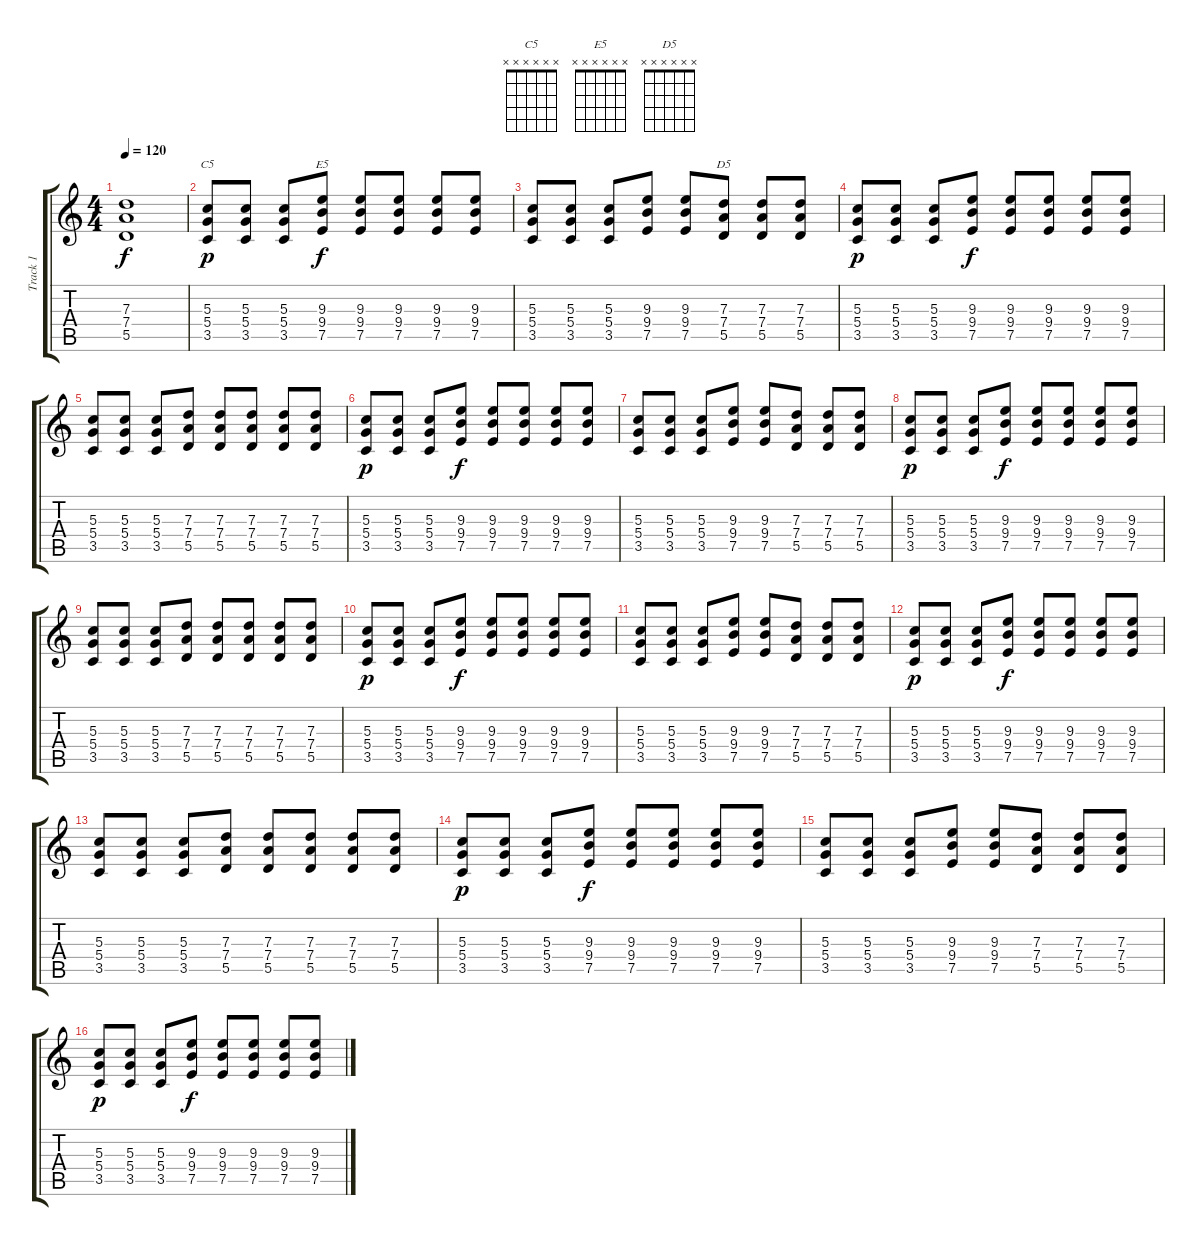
\track ("Track 1" "Track 1") {instrument overdrivenguitar}
\staff {score tabs}
\tuning (E4 B3 G3 D3 A2 E2) {hide}
\chord ("C5" x x x x x x)
\chord ("E5" x x x x x x)
\chord ("D5" x x x x x x)
\ts (4 4)
\tempo 120
\clef g2
\ks c
(7.3{t} 7.4{t} 5.5{t}).1{dy f} |
(5.3 5.4 3.5).8{ch "C5" dy p} (5.3 5.4 3.5).8 (5.3 5.4 3.5).8 (9.3 9.4 7.5).8{ch "E5" dy f} (9.3 9.4 7.5).8 (9.3 9.4 7.5).8 (9.3 9.4 7.5).8 (9.3 9.4 7.5).8 |
(5.3 5.4 3.5).8 (5.3 5.4 3.5).8 (5.3 5.4 3.5).8 (9.3 9.4 7.5).8 (9.3 9.4 7.5).8 (7.3 7.4 5.5).8{ch "D5"} (7.3 7.4 5.5).8 (7.3 7.4 5.5).8 |
(5.3 5.4 3.5).8{dy p} (5.3 5.4 3.5).8 (5.3 5.4 3.5).8 (9.3 9.4 7.5).8{dy f} (9.3 9.4 7.5).8 (9.3 9.4 7.5).8 (9.3 9.4 7.5).8 (9.3 9.4 7.5).8 |
(5.3 5.4 3.5).8 (5.3 5.4 3.5).8 (5.3 5.4 3.5).8 (7.3 7.4 5.5).8 (7.3 7.4 5.5).8 (7.3 7.4 5.5).8 (7.3 7.4 5.5).8 (7.3 7.4 5.5).8 |
(5.3 5.4 3.5).8{dy p} (5.3 5.4 3.5).8 (5.3 5.4 3.5).8 (9.3 9.4 7.5).8{dy f} (9.3 9.4 7.5).8 (9.3 9.4 7.5).8 (9.3 9.4 7.5).8 (9.3 9.4 7.5).8 |
(5.3 5.4 3.5).8 (5.3 5.4 3.5).8 (5.3 5.4 3.5).8 (9.3 9.4 7.5).8 (9.3 9.4 7.5).8 (7.3 7.4 5.5).8 (7.3 7.4 5.5).8 (7.3 7.4 5.5).8 |
(5.3 5.4 3.5).8{dy p} (5.3 5.4 3.5).8 (5.3 5.4 3.5).8 (9.3 9.4 7.5).8{dy f} (9.3 9.4 7.5).8 (9.3 9.4 7.5).8 (9.3 9.4 7.5).8 (9.3 9.4 7.5).8 |
(5.3 5.4 3.5).8 (5.3 5.4 3.5).8 (5.3 5.4 3.5).8 (7.3 7.4 5.5).8 (7.3 7.4 5.5).8 (7.3 7.4 5.5).8 (7.3 7.4 5.5).8 (7.3 7.4 5.5).8 |
(5.3 5.4 3.5).8{dy p} (5.3 5.4 3.5).8 (5.3 5.4 3.5).8 (9.3 9.4 7.5).8{dy f} (9.3 9.4 7.5).8 (9.3 9.4 7.5).8 (9.3 9.4 7.5).8 (9.3 9.4 7.5).8 |
(5.3 5.4 3.5).8 (5.3 5.4 3.5).8 (5.3 5.4 3.5).8 (9.3 9.4 7.5).8 (9.3 9.4 7.5).8 (7.3 7.4 5.5).8 (7.3 7.4 5.5).8 (7.3 7.4 5.5).8 |
(5.3 5.4 3.5).8{dy p} (5.3 5.4 3.5).8 (5.3 5.4 3.5).8 (9.3 9.4 7.5).8{dy f} (9.3 9.4 7.5).8 (9.3 9.4 7.5).8 (9.3 9.4 7.5).8 (9.3 9.4 7.5).8 |
(5.3 5.4 3.5).8 (5.3 5.4 3.5).8 (5.3 5.4 3.5).8 (7.3 7.4 5.5).8 (7.3 7.4 5.5).8 (7.3 7.4 5.5).8 (7.3 7.4 5.5).8 (7.3 7.4 5.5).8 |
(5.3 5.4 3.5).8{dy p} (5.3 5.4 3.5).8 (5.3 5.4 3.5).8 (9.3 9.4 7.5).8{dy f} (9.3 9.4 7.5).8 (9.3 9.4 7.5).8 (9.3 9.4 7.5).8 (9.3 9.4 7.5).8 |
(5.3 5.4 3.5).8 (5.3 5.4 3.5).8 (5.3 5.4 3.5).8 (9.3 9.4 7.5).8 (9.3 9.4 7.5).8 (7.3 7.4 5.5).8 (7.3 7.4 5.5).8 (7.3 7.4 5.5).8 |
(5.3 5.4 3.5).8{dy p} (5.3 5.4 3.5).8 (5.3 5.4 3.5).8 (9.3 9.4 7.5).8{dy f} (9.3 9.4 7.5).8 (9.3 9.4 7.5).8 (9.3 9.4 7.5).8 (9.3 9.4 7.5).8
